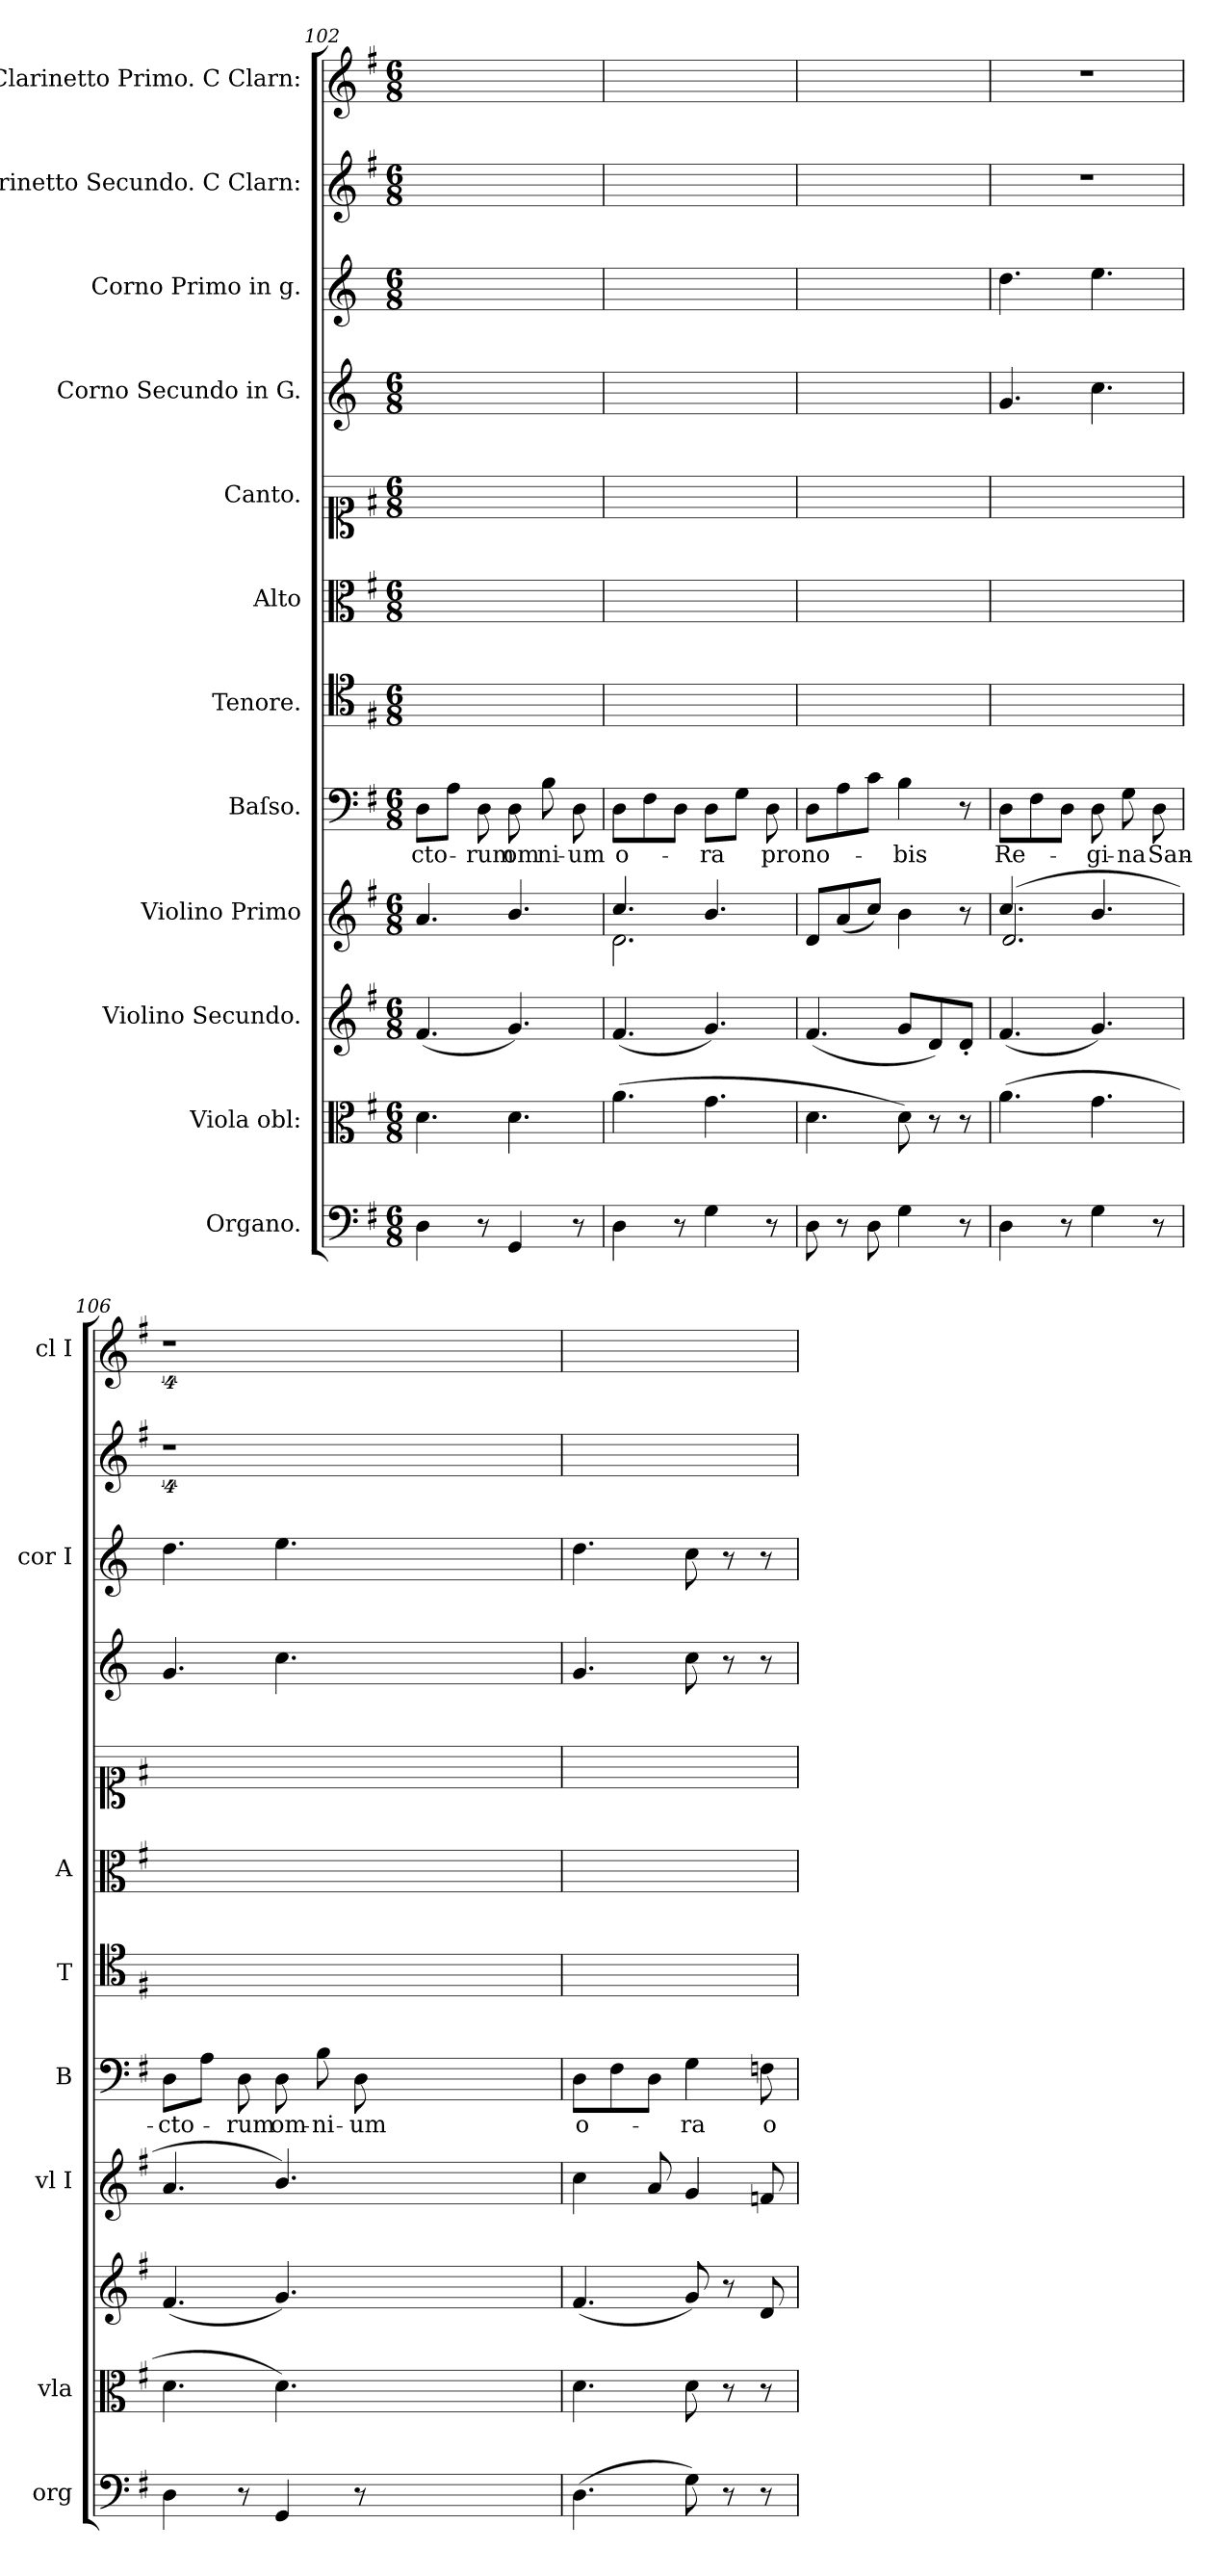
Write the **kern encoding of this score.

**kern	**kern	**kern	**kern	**kern	**text	**dynam	**kern	**kern	**kern	**kern	**kern	**kern	**kern
*part12	*part11	*part10	*part9	*part8	*part8	*part8	*part7	*part6	*part5	*part4	*part3	*part2	*part1
*staff12	*staff11	*staff10	*staff9	*staff8	*staff8	*staff8	*staff7	*staff6	*staff5	*staff4	*staff3	*staff2	*staff1
*I"Organo.	*I"Viola obl:	*I"Violino Secundo.	*I"Violino Primo	*I"Baſso.	*	*	*I"Tenore.	*I"Alto	*I"Canto.	*I"Corno Secundo in G.	*I"Corno Primo in g.	*I"Clarinetto Secundo. C Clarn:	*I"Clarinetto Primo. C Clarn:
*I'org	*I'vla	*	*I'vl I	*I'B	*	*	*I'T	*I'A	*	*	*I'cor I	*	*I'cl I
*clefF4	*clefC3	*clefG2	*clefG2	*clefF4	*	*	*clefC4	*clefC3	*clefC1	*clefG2	*clefG2	*clefG2	*clefG2
*	*	*	*	*	*	*	*	*	*	*ITrd3c5	*ITrd3c5	*	*
*k[f#]	*k[f#]	*k[f#]	*k[f#]	*k[f#]	*	*	*k[f#]	*k[f#]	*k[f#]	*k[f#]	*k[f#]	*k[f#]	*k[f#]
*G:	*G:	*G:	*G:	*G:	*	*	*G:	*G:	*G:	*G:	*G:	*G:	*G:
*M6/8	*M6/8	*M6/8	*M6/8	*M6/8	*	*	*M6/8	*M6/8	*M6/8	*M6/8	*M6/8	*M6/8	*M6/8
=102	=102	=102	=102	=102	=102	=102	=102	=102	=102	=102	=102	=102	=102
4D\	4.d\	(4.f#/	4.a/	8D\L	-cto-	.	2.ryy	2.ryy	2.ryy	2.ryy	2.ryy	2.ryy	2.ryy
.	.	.	.	8A\J	.	.	.	.	.	.	.	.	.
8r	.	.	.	8D\	-rum	.	.	.	.	.	.	.	.
4GG/	4.d\	4.g/)	4.b/	8D\	om-	.	.	.	.	.	.	.	.
.	.	.	.	8B\	-ni-	.	.	.	.	.	.	.	.
8r	.	.	.	8D\	-um	.	.	.	.	.	.	.	.
=103	=103	=103	=103	=103	=103	=103	=103	=103	=103	=103	=103	=103	=103
*	*	*	*^	*	*	*	*	*	*	*	*	*	*
4D\	(4.a\	(4.f#/	4.cc/	2.d\	8D\L	o-	.	2.ryy	2.ryy	2.ryy	2.ryy	2.ryy	2.ryy	2.ryy
.	.	.	.	.	8F#\	.	.	.	.	.	.	.	.	.
8r	.	.	.	.	8D\J	.	.	.	.	.	.	.	.	.
4G\	4.g\	4.g/)	4.b/	.	8D\L	-ra	.	.	.	.	.	.	.	.
.	.	.	.	.	8G\J	.	.	.	.	.	.	.	.	.
8r	.	.	.	.	8D\	pro	.	.	.	.	.	.	.	.
*	*	*	*v	*v	*	*	*	*	*	*	*	*	*	*
=104	=104	=104	=104	=104	=104	=104	=104	=104	=104	=104	=104	=104	=104
8D\	4.d\	(4.f#/	8d/L	8D\L	no-	.	2.ryy	2.ryy	2.ryy	2.ryy	2.ryy	2.ryy	2.ryy
8r	.	.	(8a/	8A\	.	.	.	.	.	.	.	.	.
8D\	.	.	8cc/J)	8c\J	.	.	.	.	.	.	.	.	.
4G\	8d\)	8g/L	4b\	4B\	-bis	.	.	.	.	.	.	.	.
.	8r	8d/)	.	.	.	.	.	.	.	.	.	.	.
8r	8r	8d'/J	8r	8r	.	.	.	.	.	.	.	.	.
=105	=105	=105	=105	=105	=105	=105	=105	=105	=105	=105	=105	=105	=105
*	*	*	*^	*	*	*	*	*	*	*	*	*	*
!	!	!	!	!	!	!	!LO:DY:a	!	!	!	!	!	!	!
4D\	(4.a\	(4.f#/	(4.cc/	2.d/	8D\L	Re-	piano	2.ryy	2.ryy	2.ryy	4.d/	4.a\	2.r	2.r
.	.	.	.	.	8F#\	.	.	.	.	.	.	.	.	.
8r	.	.	.	.	8D\J	.	.	.	.	.	.	.	.	.
4G\	4.g\	4.g/)	4.b/	.	8D\	-gi-	.	.	.	.	4.g\	4.b\	.	.
.	.	.	.	.	8G\	-na	.	.	.	.	.	.	.	.
8r	.	.	.	.	8D\	San-	.	.	.	.	.	.	.	.
*	*	*	*v	*v	*	*	*	*	*	*	*	*	*	*
=106	=106	=106	=106	=106	=106	=106	=106	=106	=106	=106	=106	=106	=106
4D\	4.d\	(4.f#/	4.a/	8D\L	-cto-	.	2.ryy	2.ryy	2.ryy	4.d/	4.a\	4%9r	4%9r
.	.	.	.	8A\J	.	.	.	.	.	.	.	.	.
8r	.	.	.	8D\	-rum	.	.	.	.	.	.	.	.
4GG/	4.d\)	4.g/)	4.b/)	8D\	om-	.	.	.	.	4.g\	4.b\	.	.
.	.	.	.	8B\	-ni-	.	.	.	.	.	.	.	.
8r	.	.	.	8D\	-um	.	.	.	.	.	.	.	.
1.ryy	1.ryy	1.ryy	1.ryy	1.ryy	.	.	1.ryy	1.ryy	1.ryy	1.ryy	1.ryy	.	.
=107	=107	=107	=107	=107	=107	=107	=107	=107	=107	=107	=107	=107	=107
(4.D\	4.d\	(4.f#/	4cc\	8D\L	o-	.	2.ryy	2.ryy	2.ryy	4.d/	4.a\	2.ryy	2.ryy
.	.	.	.	8F#\	.	.	.	.	.	.	.	.	.
.	.	.	8a/	8D\J	.	.	.	.	.	.	.	.	.
8G\)	8d\	8g/)	4g/	4G\	-ra	.	.	.	.	8g\	8g\	.	.
8r	8r	8r	.	.	.	.	.	.	.	8r	8r	.	.
!	!	!	!	!	!	!LO:DY:a	!	!	!	!	!	!	!
8r	8r	8d/	8fn/	8Fn\	o-	forto	.	.	.	8r	8r	.	.
=	=	=	=	=	=	=	=	=	=	=	=	=	=
*-	*-	*-	*-	*-	*-	*-	*-	*-	*-	*-	*-	*-	*-
